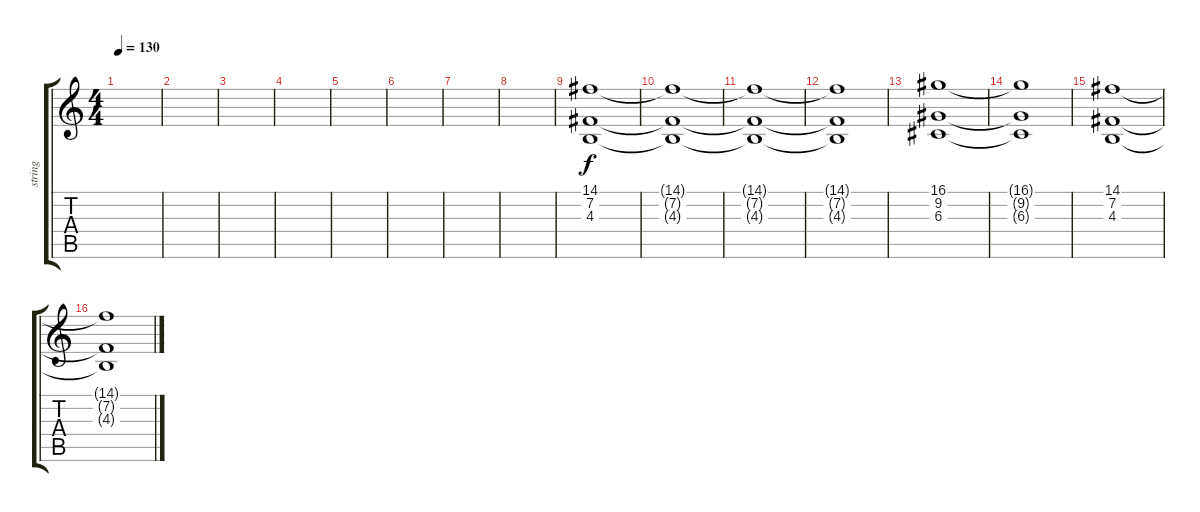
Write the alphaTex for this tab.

\track ("string" "string") {instrument stringensemble1}
\staff {score tabs}
\tuning (E4 B3 G3 D3 A2 E2) {hide}
\ts (4 4)
\tempo 130
\clef g2
\ks c
|
|
|
|
|
|
|
|
(14.1 7.2 4.3).1 |
(14.1{t} 7.2{t} 4.3{t}).1 |
(14.1{t} 7.2{t} 4.3{t}).1 |
(14.1{t} 7.2{t} 4.3{t}).1 |
(16.1 9.2 6.3).1 |
(16.1{t} 9.2{t} 6.3{t}).1 |
(14.1 7.2 4.3).1 |
(14.1{t} 7.2{t} 4.3{t}).1
